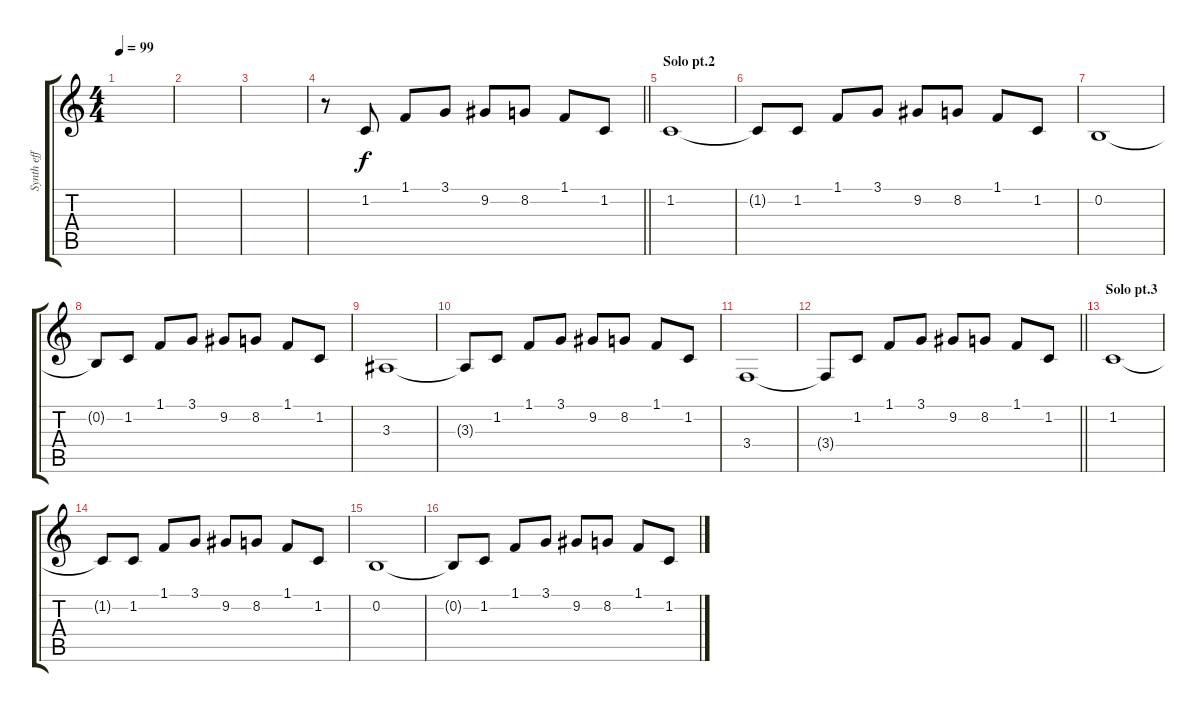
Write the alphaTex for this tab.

\track ("Synth eff 3" "Synth eff ") {instrument harpsichord}
\staff {score tabs}
\tuning (E4 B3 G3 D3 A2 E2) {hide}
\ts (4 4)
\tempo 99
\clef g2
\ks c
|
|
|
\barLineRight lightlight
r.8 1.2.8 1.1.8 3.1.8 9.2.8 8.2.8 1.1.8 1.2.8 |
\section ("" "Solo pt.2")
1.2.1 |
1.2{t}.8 1.2.8 1.1.8 3.1.8 9.2.8 8.2.8 1.1.8 1.2.8 |
0.2.1 |
0.2{t}.8 1.2.8 1.1.8 3.1.8 9.2.8 8.2.8 1.1.8 1.2.8 |
3.3.1 |
3.3{t}.8 1.2.8 1.1.8 3.1.8 9.2.8 8.2.8 1.1.8 1.2.8 |
3.4.1 |
\barLineRight lightlight
3.4{t}.8 1.2.8 1.1.8 3.1.8 9.2.8 8.2.8 1.1.8 1.2.8 |
\section ("" "Solo pt.3")
1.2.1 |
1.2{t}.8 1.2.8 1.1.8 3.1.8 9.2.8 8.2.8 1.1.8 1.2.8 |
0.2.1 |
0.2{t}.8 1.2.8 1.1.8 3.1.8 9.2.8 8.2.8 1.1.8 1.2.8
